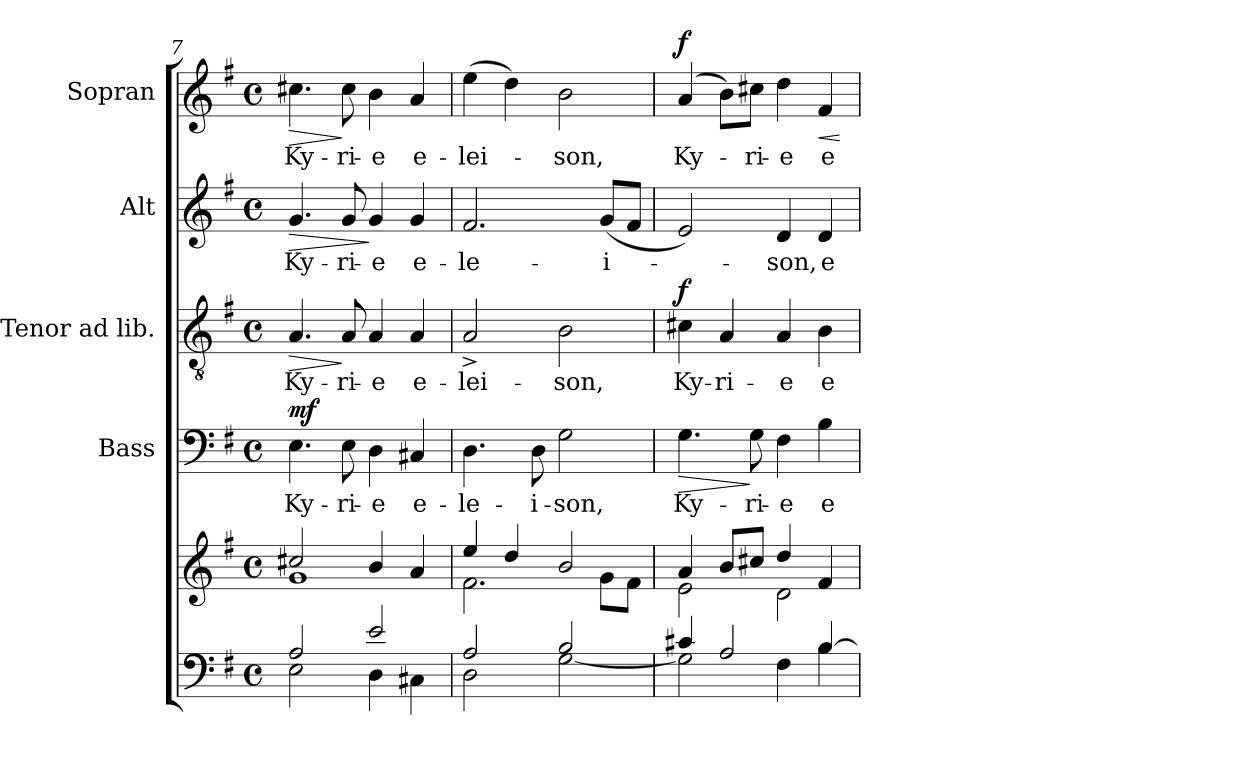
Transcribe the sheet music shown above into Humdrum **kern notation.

**kern	**kern	**kern	**text	**dynam	**kern	**text	**dynam	**kern	**text	**dynam	**kern	**text	**dynam
*part5	*part5	*part4	*part4	*part4	*part3	*part3	*part3	*part2	*part2	*part2	*part1	*part1	*part1
*staff6	*staff5	*staff4	*staff4	*staff4	*staff3	*staff3	*staff3	*staff2	*staff2	*staff2	*staff1	*staff1	*staff1
*	*	*I"Bass	*	*	*I"Tenor ad lib.	*	*	*I"Alt	*	*	*I"Sopran	*	*
*	*	*I'B.	*	*	*I'T.	*	*	*I'A.	*	*	*I'S.	*	*
*clefF4	*clefG2	*clefF4	*	*	*clefGv2	*	*	*clefG2	*	*	*clefG2	*	*
*k[f#]	*k[f#]	*k[f#]	*	*	*k[f#]	*	*	*k[f#]	*	*	*k[f#]	*	*
*G:	*G:	*G:	*	*	*G:	*	*	*G:	*	*	*G:	*	*
*M4/4	*M4/4	*M4/4	*	*	*M4/4	*	*	*M4/4	*	*	*M4/4	*	*
*met(c)	*met(c)	*met(c)	*	*	*met(c)	*	*	*met(c)	*	*	*met(c)	*	*
=7	=7	=7	=7	=7	=7	=7	=7	=7	=7	=7	=7	=7	=7
*^	*^	*	*	*	*	*	*	*	*	*	*	*	*
!	!	!	!	!	!LO:LY:b	!LO:DY:a	!	!LO:LY:b	!LO:HP:b	!	!LO:LY:b	!LO:HP:b	!	!LO:LY:b	!LO:HP:b
2A/	2E\	2cc#X/	1g	4.E\	Ky-	mf	4.A/	Ky-	>	4.g/	Ky-	>	4.cc#X\	Ky-	>
!	!	!	!	!	!LO:LY:b	!	!	!LO:LY:b	!	!	!LO:LY:b	!	!	!LO:LY:b	!
.	.	.	.	8E\	-ri-	.	8A/	-ri-	]	8g/	-ri-	.	8cc#\	-ri-	]
!	!	!	!	!	!LO:LY:b	!	!	!LO:LY:b	!	!	!LO:LY:b	!	!	!LO:LY:b	!
2e/	4D\	4b/	.	4D\	-e	.	4A/	-e	.	4g/	-e	]	4b\	-e	.
!	!	!	!	!	!LO:LY:b	!	!	!LO:LY:b	!	!	!LO:LY:b	!	!	!LO:LY:b	!
.	4C#X\	4a/	.	4C#X/	e-	.	4A/	e-	.	4g/	e-	.	4a/	e-	.
=8	=8	=8	=8	=8	=8	=8	=8	=8	=8	=8	=8	=8	=8	=8	=8
!	!	!	!	!	!LO:LY:b	!	!	!LO:LY:b	!	!	!LO:LY:b	!	!	!LO:LY:b	!
2A/	2D\	4ee/	2.f#\	4.D\	-le-	.	2A^>/	-lei-	.	2.f#/	-le-	.	(>4ee\	-lei-	.
.	.	4dd/	.	.	.	.	.	.	.	.	.	.	4dd\)	.	.
!	!	!	!	!	!LO:LY:b	!	!	!	!	!	!	!	!	!	!
.	.	.	.	8D\	-i-	.	.	.	.	.	.	.	.	.	.
!	!	!	!	!	!LO:LY:b	!	!	!LO:LY:b	!	!	!	!	!	!LO:LY:b	!
2B/	[<2G\	2b/	.	2G\	-son,	.	2B\	-son,	.	.	.	.	2b\	-son,	.
!	!	!	!	!	!	!	!	!	!	!	!LO:LY:b	!	!	!	!
.	.	.	8g\L	.	.	.	.	.	.	(<8g/L	-i-	.	.	.	.
.	.	.	8f#\J	.	.	.	.	.	.	8f#/J	.	.	.	.	.
=9	=9	=9	=9	=9	=9	=9	=9	=9	=9	=9	=9	=9	=9	=9	=9
!	!	!	!	!	!LO:LY:b	!LO:HP:b	!	!LO:LY:b	!LO:DY:a	!	!	!	!	!LO:LY:b	!LO:DY:a
4c#X/	2G\]	4a/	2e\	4.G\	Ky-	>	4c#X\	Ky-	f	2e/)	.	.	(4a/	Ky-	f
!	!	!	!	!	!	!	!	!LO:LY:b	!	!	!	!	!	!	!
2A/	.	8b/L	.	.	.	.	4A/	-ri-	.	.	.	.	8b\L)	.	.
!	!	!	!	!	!LO:LY:b	!	!	!	!	!	!	!	!	!LO:LY:b	!
.	.	8cc#X/J	.	8G\	-ri-	]	.	.	.	.	.	.	8cc#X\J	-ri-	.
!	!	!	!	!	!LO:LY:b	!	!	!LO:LY:b	!	!	!LO:LY:b	!	!	!LO:LY:b	!
.	4F#\	4dd/	2d\	4F#\	-e	.	4A/	-e	.	4d/	-son,	.	4dd\	-e	.
!	!	!	!	!	!LO:LY:b	!	!	!LO:LY:b	!	!	!LO:LY:b	!	!	!LO:LY:b	!LO:HP:b
[>4B/	4B\	4f#/	.	4B\	e-	.	4B\	e-	.	4d/	e-	.	4f#/	e-	<
*v	*v	*	*	*	*	*	*	*	*	*	*	*	*	*	*
*	*v	*v	*	*	*	*	*	*	*	*	*	*	*	*
.	.	.	.	.	.	.	.	.	.	.	.	.	[
=	=	=	=	=	=	=	=	=	=	=	=	=	=
*-	*-	*-	*-	*-	*-	*-	*-	*-	*-	*-	*-	*-	*-
